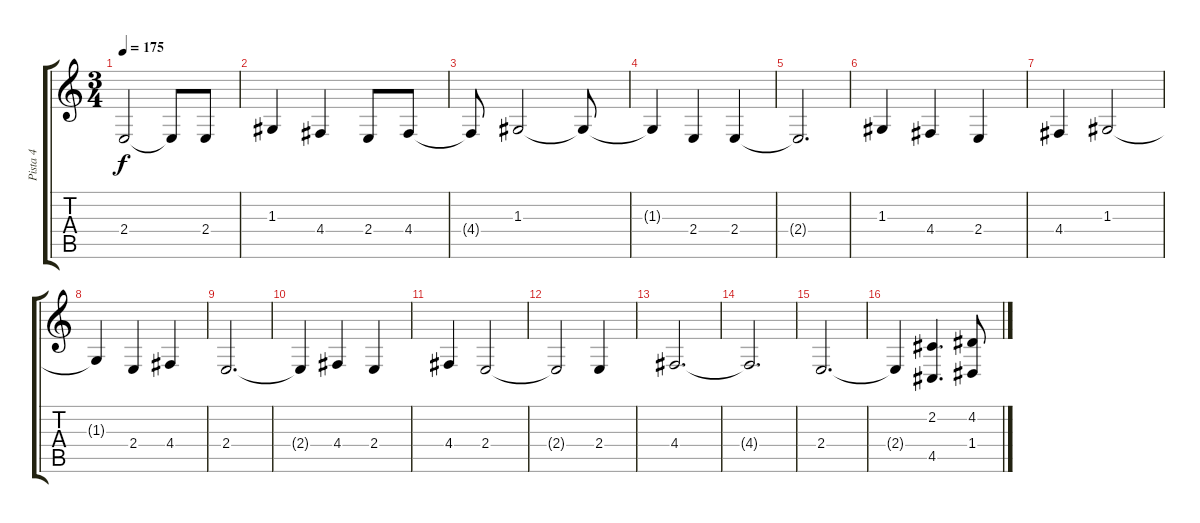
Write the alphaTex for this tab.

\track ("Pista 4" "Pista 4") {instrument electricgrandpiano}
\staff {score tabs}
\tuning (E4 B3 G3 D3 A2 E2) {hide}
\ts (3 4)
\tempo 175
\clef g2
\ks c
2.4{t}.2{dy f} 2.4{t}.8 2.4.8 |
1.3.4 4.4.4 2.4.8 4.4.8 |
4.4{t}.8 1.3.2 1.3{t}.8 |
1.3{t}.4 2.4.4 2.4.4 |
2.4{t}.2{d} |
1.3.4 4.4.4 2.4.4 |
4.4.4 1.3.2 |
1.3{t}.4 2.4.4 4.4.4 |
2.4.2{d} |
2.4{t}.4 4.4.4 2.4.4 |
4.4.4 2.4.2 |
2.4{t}.2 2.4.4 |
4.4.2{d} |
4.4{t}.2{d} |
2.4.2{d} |
2.4{t}.4 (2.2 4.5).4{d} (4.2 1.4).8
